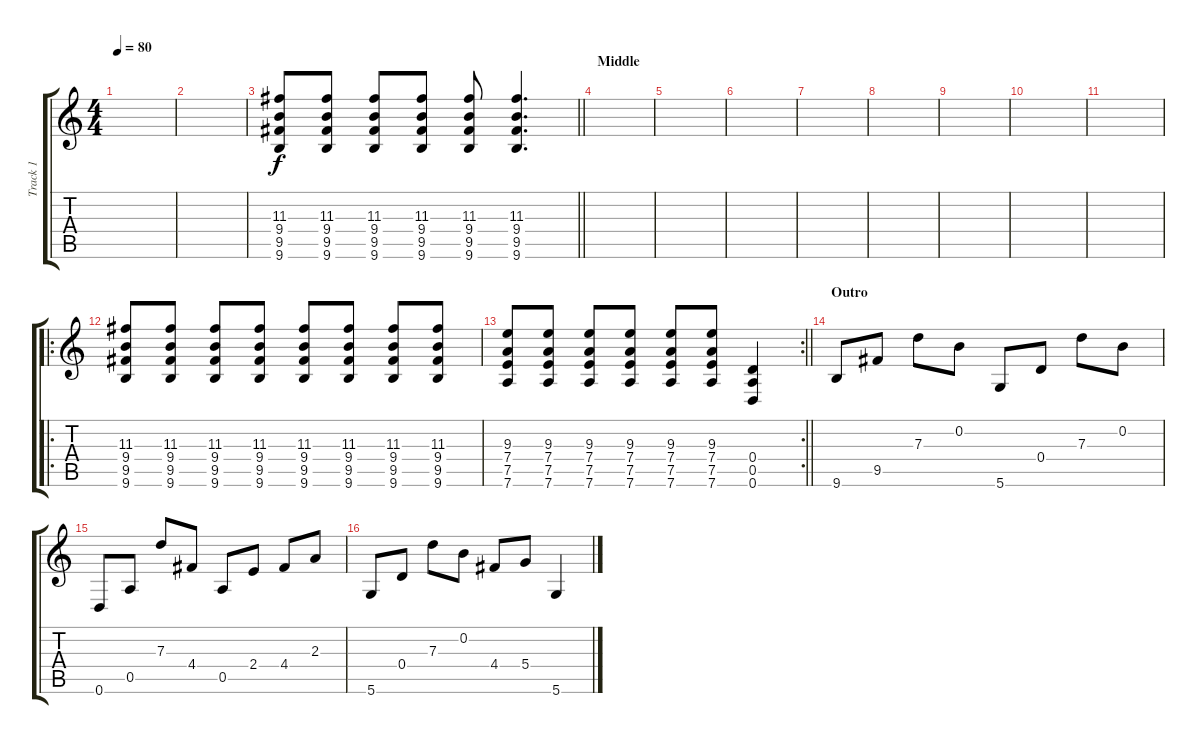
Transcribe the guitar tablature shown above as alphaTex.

\track ("Track 1" "Track 1") {instrument electricguitarclean}
\staff {score tabs}
\tuning (E4 B3 G3 D3 A2 D2) {hide}
\ts (4 4)
\tempo 80
\clef g2
\ks c
|
|
\barLineRight lightlight
(11.3 9.4 9.5 9.6).8 (11.3 9.4 9.5 9.6).8 (11.3 9.4 9.5 9.6).8 (11.3 9.4 9.5 9.6).8 (11.3 9.4 9.5 9.6).8 (11.3 9.4 9.5 9.6).4{d} |
\section ("" "Middle")
|
|
|
|
|
|
|
|
\ro
(11.3 9.4 9.5 9.6).8 (11.3 9.4 9.5 9.6).8 (11.3 9.4 9.5 9.6).8 (11.3 9.4 9.5 9.6).8 (11.3 9.4 9.5 9.6).8 (11.3 9.4 9.5 9.6).8 (11.3 9.4 9.5 9.6).8 (11.3 9.4 9.5 9.6).8 |
\rc 2
\barLineRight lightlight
(9.3 7.4 7.5 7.6).8 (9.3 7.4 7.5 7.6).8 (9.3 7.4 7.5 7.6).8 (9.3 7.4 7.5 7.6).8 (9.3 7.4 7.5 7.6).8 (9.3 7.4 7.5 7.6).8 (0.4 0.5 0.6).4 |
\section ("" "Outro")
9.6.8 9.5.8 7.3.8 0.2.8 5.6.8 0.4.8 7.3.8 0.2.8 |
0.6.8 0.5.8 7.3.8 4.4.8 0.5.8 2.4.8 4.4.8 2.3.8 |
5.6.8 0.4.8 7.3.8 0.2.8 4.4.8 5.4.8 5.6.4
